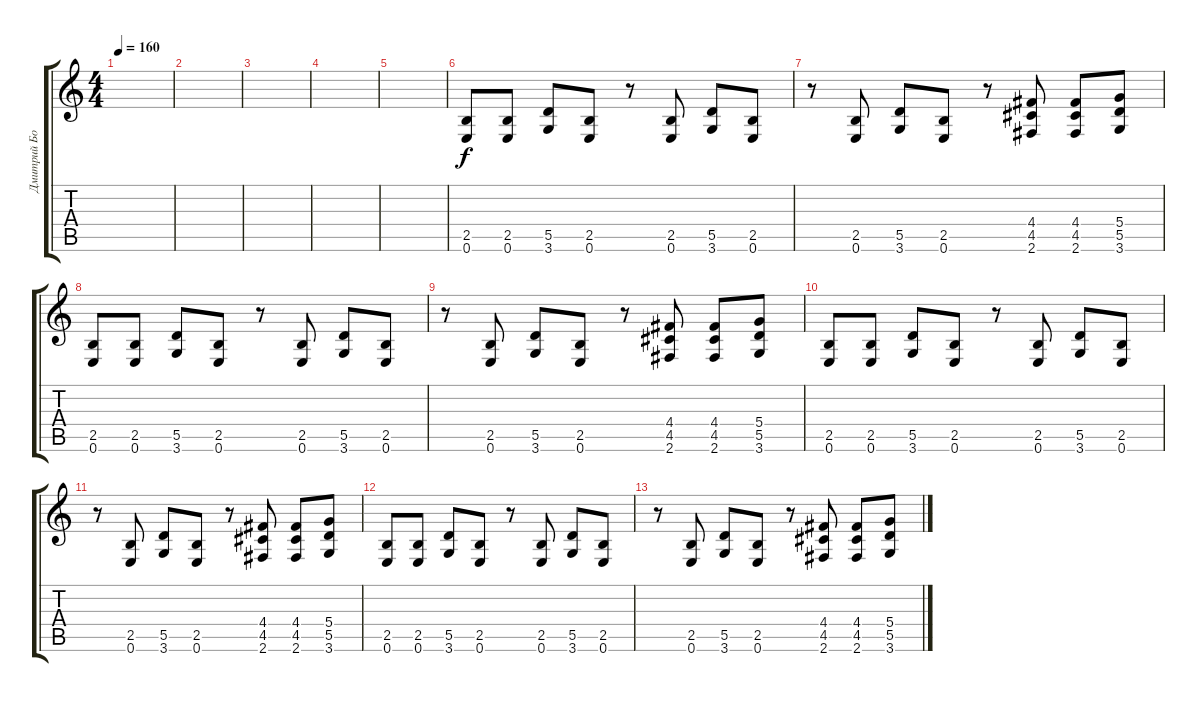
\track ("Дмитрий Борисенков" "Дмитрий Бо") {instrument distortionguitar}
\staff {score tabs}
\tuning (E4 B3 G3 D3 A2 E2) {hide}
\ts (4 4)
\tempo 160
\clef g2
\ks c
|
|
|
|
|
(2.5 0.6).8 (2.5 0.6).8 (5.5 3.6).8 (2.5 0.6).8 r.8 (2.5 0.6).8 (5.5 3.6).8 (2.5 0.6).8 |
r.8 (2.5 0.6).8 (5.5 3.6).8 (2.5 0.6).8 r.8 (4.4 4.5 2.6).8 (4.4 4.5 2.6).8 (5.4 5.5 3.6).8 |
(2.5 0.6).8 (2.5 0.6).8 (5.5 3.6).8 (2.5 0.6).8 r.8 (2.5 0.6).8 (5.5 3.6).8 (2.5 0.6).8 |
r.8 (2.5 0.6).8 (5.5 3.6).8 (2.5 0.6).8 r.8 (4.4 4.5 2.6).8 (4.4 4.5 2.6).8 (5.4 5.5 3.6).8 |
(2.5 0.6).8 (2.5 0.6).8 (5.5 3.6).8 (2.5 0.6).8 r.8 (2.5 0.6).8 (5.5 3.6).8 (2.5 0.6).8 |
r.8 (2.5 0.6).8 (5.5 3.6).8 (2.5 0.6).8 r.8 (4.4 4.5 2.6).8 (4.4 4.5 2.6).8 (5.4 5.5 3.6).8 |
(2.5 0.6).8 (2.5 0.6).8 (5.5 3.6).8 (2.5 0.6).8 r.8 (2.5 0.6).8 (5.5 3.6).8 (2.5 0.6).8 |
r.8 (2.5 0.6).8 (5.5 3.6).8 (2.5 0.6).8 r.8 (4.4 4.5 2.6).8 (4.4 4.5 2.6).8 (5.4 5.5 3.6).8
